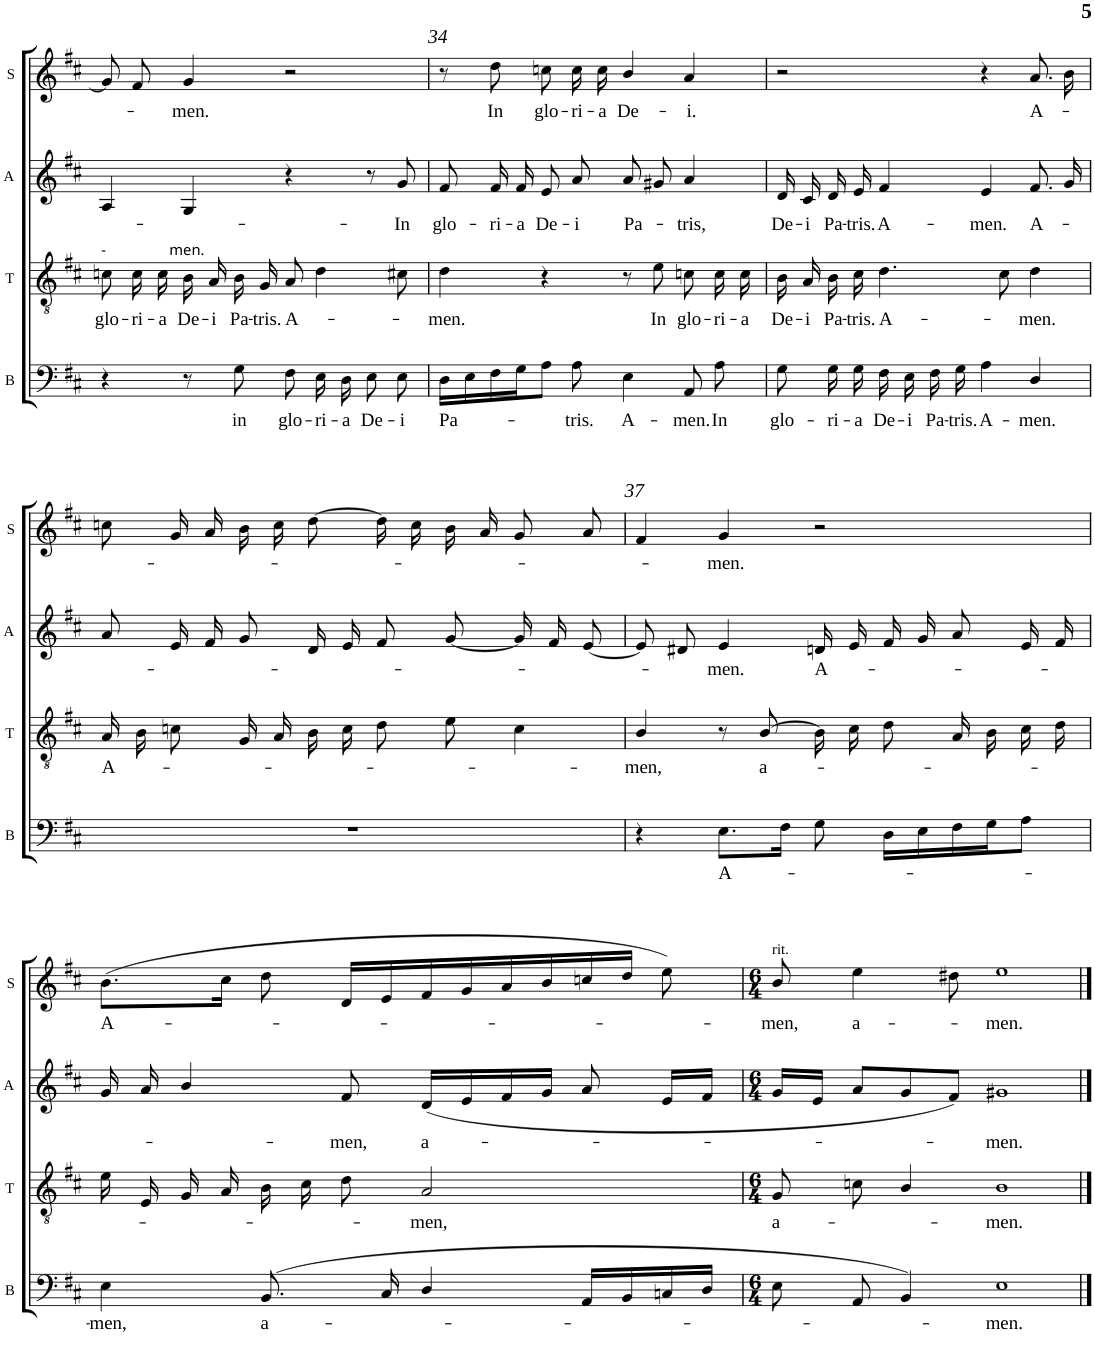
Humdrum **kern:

**kern	**text	**kern	**text	**kern	**text	**kern	**text
*part4	*part4	*part3	*part3	*part2	*part2	*part1	*part1
*staff4	*staff4	*staff3	*staff3	*staff2	*staff2	*staff1	*staff1
*I"Bass	*	*I"Tenor	*	*I"Alto	*	*I"Soprano	*
*I'B	*	*I'T	*	*I'A	*	*I'S	*
!!LO:PB:g=z
*clefF4	*	*clefGv2	*	*clefG2	*	*clefG2	*
*k[f#c#]	*	*k[f#c#]	*	*k[f#c#]	*	*k[f#c#]	*
*M4/4	*	*M4/4	*	*M4/4	*	*M4/4	*
=33	=33	=33	=33	=33	=33	=33	=33
!	!	!LO:TX:a:t=-	!	!	!	!	!
!	!	!	!LO:LY:b	!	!	!	!
*	*	*^	*	*	*	*	*
4r	.	8cn\L	8..ryy	glo-	4A/	.	8g/]	.
!	!	!	!	!LO:LY:b	!	!	!	!
.	.	16c\L	.	-ri-	.	.	8f#/	.
!	!	!	!	!LO:LY:b	!	!	!	!
.	.	16c\JJ	.	-a	.	.	.	.
!	!	!	!LO:TX:a:t=men.	!	!	!	!	!
.	.	.	2ryy	.	.	.	.	.
!	!	!	!	!LO:LY:b	!	!	!	!LO:LY:b
8r	.	16B/LL	.	De-	4G/	.	4g/	-men.
!	!	!	!	!LO:LY:b	!	!	!	!
.	.	16A/J	.	-i	.	.	.	.
!	!LO:LY:b	!	!	!LO:LY:b	!	!	!	!
8G\	in	16B/L	.	Pa-	.	.	.	.
!	!	!	!	!LO:LY:b	!	!	!	!
.	.	16G/JJ	.	-tris.	.	.	.	.
!	!LO:LY:b	!	!	!LO:LY:b	!	!	!	!
8F#\	glo-	8A/	.	A-	4r	.	2r	.
!	!LO:LY:b	!	!	!	!	!	!	!
16E\	-ri-	4d\	.	.	.	.	.	.
!	!LO:LY:b	!	!	!	!	!	!	!
16D\	-a	.	.	.	.	.	.	.
.	.	.	4ryy	.	.	.	.	.
!	!LO:LY:b	!	!	!	!	!	!	!
8E\	De-	.	.	.	8r	.	.	.
!	!LO:LY:b	!	!	!	!	!LO:LY:b	!	!
8E\	-i	8c#X\	.	.	8g/	-In	.	.
.	.	.	32ryy	.	.	.	.	.
=34	=34	=34	=34	=34	=34	=34	=34	=34
!	!LO:LY:b	!	!	!LO:LY:b	!	!LO:LY:b	!	!
*	*	*v	*v	*	*	*	*	*
16D\LL	Pa-	4d\	-men.	8f#/	glo-	8r	.
16E\	.	.	.	.	.	.	.
!	!	!	!	!	!LO:LY:b	!	!LO:LY:b
16F#\	.	.	.	16f#/	-ri-	8dd\	In
!	!	!	!	!	!LO:LY:b	!	!
16G\J	.	.	.	16f#/	-a	.	.
!	!	!	!	!	!LO:LY:b	!	!LO:LY:b
8A\J	.	4r	.	8e/	De-	8ccn\	glo-
!	!LO:LY:b	!	!	!	!LO:LY:b	!	!LO:LY:b
8A\	-tris.	.	.	8a/	-i	16cc\	-ri-
!	!	!	!	!	!	!	!LO:LY:b
.	.	.	.	.	.	16cc\	-a
!	!LO:LY:b	!	!	!	!LO:LY:b	!	!LO:LY:b
4E\	A-	8r	.	8a/	Pa-	4b/	De-
!	!	!	!LO:LY:b	!	!	!	!
.	.	8e\	In	8g#X/	.	.	.
!	!LO:LY:b	!	!LO:LY:b	!	!LO:LY:b	!	!LO:LY:b
8AA/	-men.	8cn\L	glo-	4a/	-tris,	4a/	-i.
!	!LO:LY:b	!	!LO:LY:b	!	!	!	!
8A\	In	16c\L	-ri-	.	.	.	.
!	!	!	!LO:LY:b	!	!	!	!
.	.	16c\JJ	-a	.	.	.	.
=35	=35	=35	=35	=35	=35	=35	=35
!	!LO:LY:b	!	!LO:LY:b	!	!LO:LY:b	!	!
8G\	glo-	16B\LL	De-	16d/	De-	2r	.
!	!	!	!LO:LY:b	!	!LO:LY:b	!	!
.	.	16A\J	-i	16c#/	-i	.	.
!	!LO:LY:b	!	!LO:LY:b	!	!LO:LY:b	!	!
16G\	-ri-	16B\L	Pa-	16d/	Pa-	.	.
!	!LO:LY:b	!	!LO:LY:b	!	!LO:LY:b	!	!
16G\	-a	16c#\JJ	-tris.	16e/	-tris.	.	.
!	!LO:LY:b	!	!LO:LY:b	!	!LO:LY:b	!	!
16F#\	De-	4.d\	A-	4f#/	A-	.	.
!	!LO:LY:b	!	!	!	!	!	!
16E\	-i	.	.	.	.	.	.
!	!LO:LY:b	!	!	!	!	!	!
16F#\	Pa-	.	.	.	.	.	.
!	!LO:LY:b	!	!	!	!	!	!
16G\	-tris.	.	.	.	.	.	.
!	!LO:LY:b	!	!	!	!LO:LY:b	!	!
4A\	A-	.	.	4e/	-men.	4r	.
.	.	8c#\	.	.	.	.	.
!	!LO:LY:b	!	!LO:LY:b	!	!LO:LY:b	!	!LO:LY:b
4D/	-men.	4d\	-men.	8.f#/	A-	8.a/	A-
.	.	.	.	16g/	.	16b\	.
!!LO:LB:g=z
=36	=36	=36	=36	=36	=36	=36	=36
!	!	!	!LO:LY:b	!	!	!	!
1r	.	16A\LL	A-	8a/	.	8ccn\	.
.	.	16B\J	.	.	.	.	.
.	.	8cn\J	.	16e/	.	16g/	.
.	.	.	.	16f#/	.	16a/	.
.	.	16G/LL	.	8g/	.	16b\	.
.	.	16A/J	.	.	.	16cc\	.
.	.	16B/L	.	16d/	.	[>8dd\	.
.	.	16c/JJ	.	16e/	.	.	.
.	.	8d\L	.	8f#/	.	16dd\]	.
.	.	.	.	.	.	16cc\	.
.	.	8e\J	.	[<8g/	.	16b\	.
.	.	.	.	.	.	16a/	.
.	.	4c\	.	16g/]	.	8g/	.
.	.	.	.	16f#/	.	.	.
.	.	.	.	[<8e/	.	8a/	.
=37	=37	=37	=37	=37	=37	=37	=37
!	!	!	!LO:LY:b	!	!	!	!
4r	.	4B/	-men,	8e/]	.	4f#/	.
.	.	.	.	8d#X/	.	.	.
!	!LO:LY:b	!	!	!	!LO:LY:b	!	!LO:LY:b
8.E\L	A-	8r	.	4e/	-men.	4g/	-men.
!	!	!	!LO:LY:b	!	!	!	!
.	.	[>8B/	a-	.	.	.	.
16F#\Jk	.	.	.	.	.	.	.
!	!	!	!	!	!LO:LY:b	!	!
8G\	.	16B\LL]	.	16dn/	A-	2r	.
.	.	16c#\J	.	16e/	.	.	.
16D\LL	.	8d\J	.	16f#/	.	.	.
16E\	.	.	.	16g/	.	.	.
16F#\	.	16A\LL	.	8a/	.	.	.
16G\J	.	16B\J	.	.	.	.	.
8A\J	.	16c#\L	.	16e/	.	.	.
.	.	16d\JJ	.	16f#/	.	.	.
!!LO:LB:g=z
=38	=38	=38	=38	=38	=38	=38	=38
!	!LO:LY:b	!	!	!	!	!	!LO:LY:b
4E\	-men,	16e\LL	.	16g/	.	(8.b\L	A-
.	.	16E\J	.	16a/	.	.	.
.	.	16G\L	.	4b/	.	.	.
.	.	16A\JJ	.	.	.	16cc#\Jk	.
!	!LO:LY:b	!	!	!	!	!	!
(8.BB/	a-	16B\LL	.	.	.	8dd\	.
.	.	16c#\J	.	.	.	.	.
!	!	!	!	!	!LO:LY:b	!	!
.	.	8d\J	.	8f#/	-men,	16d/LL	.
16C#/	.	.	.	.	.	16e/	.
!	!	!	!LO:LY:b	!	!LO:LY:b	!	!
4D/	.	2A/	-men,	(16d/LL	a-	16f#/	.
.	.	.	.	16e/	.	16g/	.
.	.	.	.	16f#/	.	16a/	.
.	.	.	.	16g/JJ	.	16b/	.
16AA/LL	.	.	.	8a/	.	16ccn/	.
16BB/	.	.	.	.	.	16dd/JJ	.
16Cn/	.	.	.	16e/LL	.	8ee\)	.
16D/JJ	.	.	.	16f#/JJ	.	.	.
=39	=39	=39	=39	=39	=39	=39	=39
*M6/4	*	*M6/4	*	*M6/4	*	*M6/4	*
!	!	!	!	!	!	!LO:TX:a:t=rit.	!
!	!	!	!LO:LY:b	!	!	!	!LO:LY:b
8E\	.	8G/L	a-	16g/LL	.	8b/	-men,
.	.	.	.	16e/JJ	.	.	.
!	!	!	!	!	!	!	!LO:LY:b
8AA/	.	8cn/J	.	8a/L	.	4ee\	a-
4BB/)	.	4B/	.	8g/	.	.	.
.	.	.	.	8f#/J)	.	8dd#X\	.
!	!LO:LY:b	!	!LO:LY:b	!	!LO:LY:b	!	!LO:LY:b
1E	-men.	1B	-men.	1g#X	-men.	1ee	-men.
==	==	==	==	==	==	==	==
*-	*-	*-	*-	*-	*-	*-	*-
